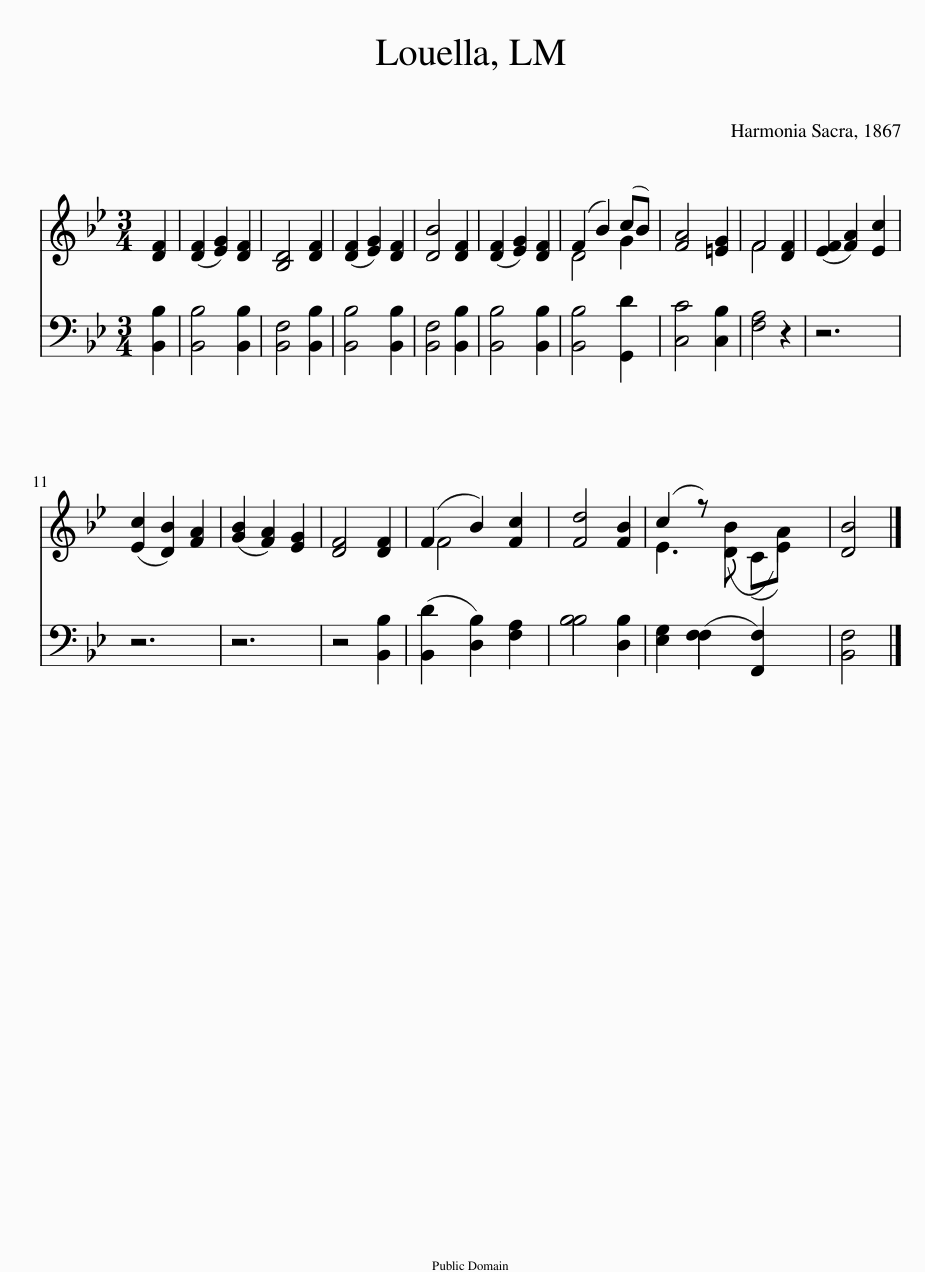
X:1
%%score ( 1 2 ) ( 3 4 )
L:1/8
M:3/4
I:linebreak $
K:Bb
V:1 treble
V:2 treble
V:3 bass
V:4 bass
V:1
 [DF]2 | ([DF]2 [EG]2) [DF]2 | [B,D]4 [DF]2 | ([DF]2 [EG]2) [DF]2 | [DB]4 [DF]2 | %5
 ([DF]2 [EG]2) [DF]2 | (F2 B2) (cB) | [FA]4 [=EG]2 | F4 [DF]2 | ([EF]2 [FA]2) [Ec]2 |$ %10
 ([Ec]2 [DB]2) [FA]2 | ([GB]2 [FA]2) [EG]2 | [DF]4 [DF]2 | (F2 B2) [Fc]2 | [Fd]4 [FB]2 | %15
 (c2 z) D (CE) x | [DB]4 |] %17
V:2
 x2 | x6 | x6 | x6 | x6 | %5
 x6 | D4 G2 | x6 | F4 x2 | x6 |$ %10
 x6 | x6 | x6 | F4 x2 | x6 | %15
 E3 (B2 A2) | x4 |] %17
V:3
 [B,,B,]2 | [B,,B,]4 [B,,B,]2 | [B,,F,]4 [B,,B,]2 | [B,,B,]4 [B,,B,]2 | [B,,F,]4 [B,,B,]2 | %5
 [B,,B,]4 [B,,B,]2 | [B,,B,]4 [G,,D]2 | [C,C]4 [C,B,]2 | [F,A,]4 z2 | z6 |$ %10
 z6 | z6 | z4 [B,,B,]2 | ([B,,D]2 [D,B,]2) [F,A,]2 | B,4 [D,B,]2 | %15
 [E,G,]2 (F,2 [F,,F,]2) x | [B,,F,]4 |] %17
V:4
 x2 | x6 | x6 | x6 | x6 | %5
 x6 | x6 | x6 | x6 | x6 |$ %10
 x6 | x6 | x6 | x6 | B,4 x2 | %15
 x2 F,2 x3 | x4 |] %17
